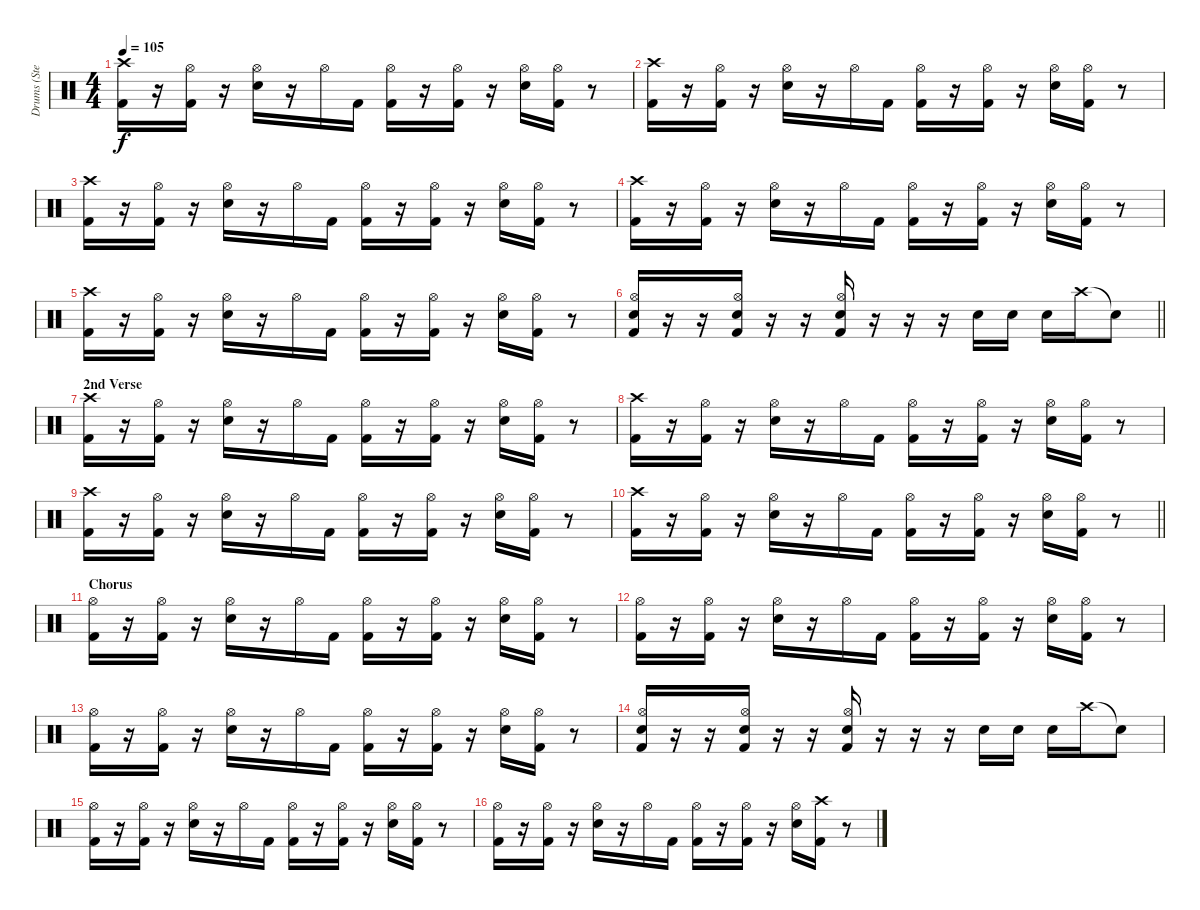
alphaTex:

\track ("Drums (Steven)" "Drums (Ste") {instrument percussion}
\staff {score}
\articulation defaults
\ts (4 4)
\tempo 105
\clef neutral
\ks c
("Crash high (hit)" "Kick (hit) 2").16{dy f} r.16 ("Hi-Hat (open)" "Kick (hit) 2").16 r.16 ("Hi-Hat (open)" "Snare (hit) 2").16 r.16 "Hi-Hat (open)".16 "Kick (hit) 2".16 ("Kick (hit) 2" "Hi-Hat (open)").16 r.16 ("Kick (hit) 2" "Hi-Hat (open)").16 r.16 ("Hi-Hat (open)" "Snare (hit) 2").16 ("Kick (hit) 2" "Hi-Hat (open)").16 r.8 |
("Crash high (hit)" "Kick (hit) 2").16 r.16 ("Hi-Hat (open)" "Kick (hit) 2").16 r.16 ("Hi-Hat (open)" "Snare (hit) 2").16 r.16 "Hi-Hat (open)".16 "Kick (hit) 2".16 ("Kick (hit) 2" "Hi-Hat (open)").16 r.16 ("Kick (hit) 2" "Hi-Hat (open)").16 r.16 ("Hi-Hat (open)" "Snare (hit) 2").16 ("Kick (hit) 2" "Hi-Hat (open)").16 r.8 |
("Crash high (hit)" "Kick (hit) 2").16 r.16 ("Hi-Hat (open)" "Kick (hit) 2").16 r.16 ("Hi-Hat (open)" "Snare (hit) 2").16 r.16 "Hi-Hat (open)".16 "Kick (hit) 2".16 ("Kick (hit) 2" "Hi-Hat (open)").16 r.16 ("Kick (hit) 2" "Hi-Hat (open)").16 r.16 ("Hi-Hat (open)" "Snare (hit) 2").16 ("Kick (hit) 2" "Hi-Hat (open)").16 r.8 |
("Crash high (hit)" "Kick (hit) 2").16 r.16 ("Hi-Hat (open)" "Kick (hit) 2").16 r.16 ("Hi-Hat (open)" "Snare (hit) 2").16 r.16 "Hi-Hat (open)".16 "Kick (hit) 2".16 ("Kick (hit) 2" "Hi-Hat (open)").16 r.16 ("Kick (hit) 2" "Hi-Hat (open)").16 r.16 ("Hi-Hat (open)" "Snare (hit) 2").16 ("Kick (hit) 2" "Hi-Hat (open)").16 r.8 |
("Crash high (hit)" "Kick (hit) 2").16 r.16 ("Hi-Hat (open)" "Kick (hit) 2").16 r.16 ("Hi-Hat (open)" "Snare (hit) 2").16 r.16 "Hi-Hat (open)".16 "Kick (hit) 2".16 ("Kick (hit) 2" "Hi-Hat (open)").16 r.16 ("Kick (hit) 2" "Hi-Hat (open)").16 r.16 ("Hi-Hat (open)" "Snare (hit) 2").16 ("Kick (hit) 2" "Hi-Hat (open)").16 r.8 |
\barLineRight lightlight
("Kick (hit) 2" "Snare (hit) 2" "Hi-Hat (open)").16 r.16 r.16 ("Kick (hit) 2" "Snare (hit) 2" "Hi-Hat (open)").16 r.16 r.16 ("Kick (hit) 2" "Snare (hit) 2" "Hi-Hat (open)").16 r.16 r.16 r.16 "Snare (hit) 2".16 "Snare (hit) 2".16 "Snare (hit) 2".16 "Crash high (hit)".16 "Snare (hit)"{t}.8 |
\section ("" "2nd Verse")
("Crash high (hit)" "Kick (hit) 2").16 r.16 ("Hi-Hat (open)" "Kick (hit) 2").16 r.16 ("Hi-Hat (open)" "Snare (hit) 2").16 r.16 "Hi-Hat (open)".16 "Kick (hit) 2".16 ("Kick (hit) 2" "Hi-Hat (open)").16 r.16 ("Kick (hit) 2" "Hi-Hat (open)").16 r.16 ("Hi-Hat (open)" "Snare (hit) 2").16 ("Kick (hit) 2" "Hi-Hat (open)").16 r.8 |
("Crash high (hit)" "Kick (hit) 2").16 r.16 ("Hi-Hat (open)" "Kick (hit) 2").16 r.16 ("Hi-Hat (open)" "Snare (hit) 2").16 r.16 "Hi-Hat (open)".16 "Kick (hit) 2".16 ("Kick (hit) 2" "Hi-Hat (open)").16 r.16 ("Kick (hit) 2" "Hi-Hat (open)").16 r.16 ("Hi-Hat (open)" "Snare (hit) 2").16 ("Kick (hit) 2" "Hi-Hat (open)").16 r.8 |
("Crash high (hit)" "Kick (hit) 2").16 r.16 ("Hi-Hat (open)" "Kick (hit) 2").16 r.16 ("Hi-Hat (open)" "Snare (hit) 2").16 r.16 "Hi-Hat (open)".16 "Kick (hit) 2".16 ("Kick (hit) 2" "Hi-Hat (open)").16 r.16 ("Kick (hit) 2" "Hi-Hat (open)").16 r.16 ("Hi-Hat (open)" "Snare (hit) 2").16 ("Kick (hit) 2" "Hi-Hat (open)").16 r.8 |
\barLineRight lightlight
("Crash high (hit)" "Kick (hit) 2").16 r.16 ("Hi-Hat (open)" "Kick (hit) 2").16 r.16 ("Hi-Hat (open)" "Snare (hit) 2").16 r.16 "Hi-Hat (open)".16 "Kick (hit) 2".16 ("Kick (hit) 2" "Hi-Hat (open)").16 r.16 ("Kick (hit) 2" "Hi-Hat (open)").16 r.16 ("Hi-Hat (open)" "Snare (hit) 2").16 ("Kick (hit) 2" "Hi-Hat (open)").16 r.8 |
\section ("" "Chorus")
("Hi-Hat (open)" "Kick (hit) 2").16 r.16 ("Hi-Hat (open)" "Kick (hit) 2").16 r.16 ("Hi-Hat (open)" "Snare (hit) 2").16 r.16 "Hi-Hat (open)".16 "Kick (hit) 2".16 ("Kick (hit) 2" "Hi-Hat (open)").16 r.16 ("Kick (hit) 2" "Hi-Hat (open)").16 r.16 ("Hi-Hat (open)" "Snare (hit) 2").16 ("Kick (hit) 2" "Hi-Hat (open)").16 r.8 |
("Hi-Hat (open)" "Kick (hit) 2").16 r.16 ("Hi-Hat (open)" "Kick (hit) 2").16 r.16 ("Hi-Hat (open)" "Snare (hit) 2").16 r.16 "Hi-Hat (open)".16 "Kick (hit) 2".16 ("Kick (hit) 2" "Hi-Hat (open)").16 r.16 ("Kick (hit) 2" "Hi-Hat (open)").16 r.16 ("Hi-Hat (open)" "Snare (hit) 2").16 ("Kick (hit) 2" "Hi-Hat (open)").16 r.8 |
("Hi-Hat (open)" "Kick (hit) 2").16 r.16 ("Hi-Hat (open)" "Kick (hit) 2").16 r.16 ("Hi-Hat (open)" "Snare (hit) 2").16 r.16 "Hi-Hat (open)".16 "Kick (hit) 2".16 ("Kick (hit) 2" "Hi-Hat (open)").16 r.16 ("Kick (hit) 2" "Hi-Hat (open)").16 r.16 ("Hi-Hat (open)" "Snare (hit) 2").16 ("Kick (hit) 2" "Hi-Hat (open)").16 r.8 |
("Kick (hit) 2" "Snare (hit) 2" "Hi-Hat (open)").16 r.16 r.16 ("Kick (hit) 2" "Snare (hit) 2" "Hi-Hat (open)").16 r.16 r.16 ("Kick (hit) 2" "Snare (hit) 2" "Hi-Hat (open)").16 r.16 r.16 r.16 "Snare (hit) 2".16 "Snare (hit) 2".16 "Snare (hit) 2".16 "Crash high (hit)".16 "Snare (hit)"{t}.8 |
("Hi-Hat (open)" "Kick (hit) 2").16 r.16 ("Hi-Hat (open)" "Kick (hit) 2").16 r.16 ("Hi-Hat (open)" "Snare (hit) 2").16 r.16 "Hi-Hat (open)".16 "Kick (hit) 2".16 ("Kick (hit) 2" "Hi-Hat (open)").16 r.16 ("Kick (hit) 2" "Hi-Hat (open)").16 r.16 ("Hi-Hat (open)" "Snare (hit) 2").16 ("Hi-Hat (open)" "Kick (hit) 2").16 r.8 |
("Hi-Hat (open)" "Kick (hit) 2").16 r.16 ("Hi-Hat (open)" "Kick (hit) 2").16 r.16 ("Hi-Hat (open)" "Snare (hit) 2").16 r.16 "Hi-Hat (open)".16 "Kick (hit) 2".16 ("Kick (hit) 2" "Hi-Hat (open)").16 r.16 ("Kick (hit) 2" "Hi-Hat (open)").16 r.16 ("Hi-Hat (open)" "Snare (hit) 2").16 ("Kick (hit) 2" "Crash high (hit)").16 r.8
